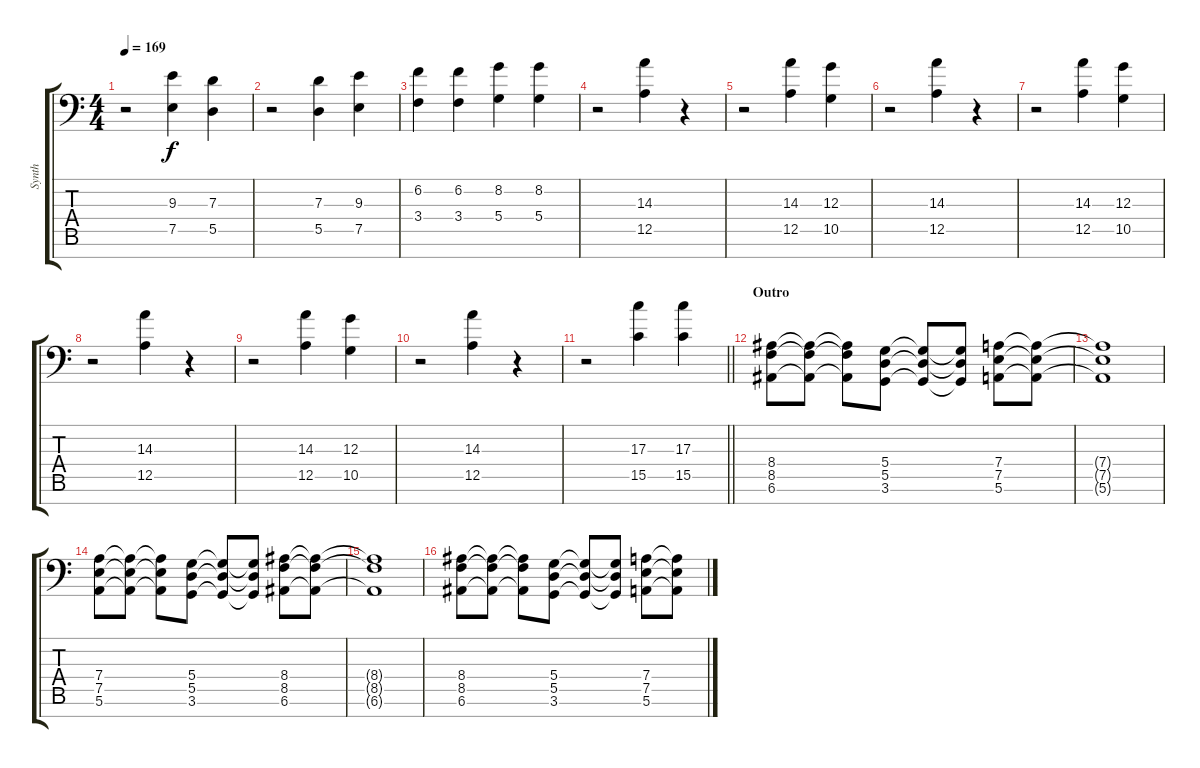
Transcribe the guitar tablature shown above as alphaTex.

\track ("Synth" "Synth") {instrument electricbasspick}
\staff {score tabs}
\tuning (E3 B2 G2 D2 A1 E1 A0) {hide}
\ts (4 4)
\tempo 169
\clef f4
\ks c
r.2{dy f} (9.3 7.5).4 (7.3 5.5).4 |
r.2 (7.3 5.5).4 (9.3 7.5).4 |
(6.2 3.4).4 (6.2 3.4).4 (8.2 5.4).4 (8.2 5.4).4 |
r.2 (14.3 12.5).4 r.4 |
r.2 (14.3 12.5).4 (12.3 10.5).4 |
r.2 (14.3 12.5).4 r.4 |
r.2 (14.3 12.5).4 (12.3 10.5).4 |
r.2 (14.3 12.5).4 r.4 |
r.2 (14.3 12.5).4 (12.3 10.5).4 |
r.2 (14.3 12.5).4 r.4 |
\barLineRight lightlight
r.2 (17.3 15.5).4 (17.3 15.5).4 |
\section ("" "Outro")
(8.4 8.5 6.6).8 (8.4{t} 8.5{t} 6.6{t}).8 (8.4{t} 8.5{t} 6.6{t}).8 (5.4 5.5 3.6).8 (5.4{t} 5.5{t} 3.6{t}).8 (5.4{t} 5.5{t} 3.6{t}).8 (7.4 7.5 5.6).8 (7.4{t} 7.5{t} 5.6{t}).8 |
(7.4{t} 7.5{t} 5.6{t}).1 |
(7.4 7.5 5.6).8 (7.4{t} 7.5{t} 5.6{t}).8 (7.4{t} 7.5{t} 5.6{t}).8 (5.4 5.5 3.6).8 (5.4{t} 5.5{t} 3.6{t}).8 (5.4{t} 5.5{t} 3.6{t}).8 (8.4 8.5 6.6).8 (8.4{t} 8.5{t} 6.6{t}).8 |
(8.4{t} 8.5{t} 6.6{t}).1 |
(8.4 8.5 6.6).8 (8.4{t} 8.5{t} 6.6{t}).8 (8.4{t} 8.5{t} 6.6{t}).8 (5.4 5.5 3.6).8 (5.4{t} 5.5{t} 3.6{t}).8 (5.4{t} 5.5{t} 3.6{t}).8 (7.4 7.5 5.6).8 (7.4{t} 7.5{t} 5.6{t}).8
